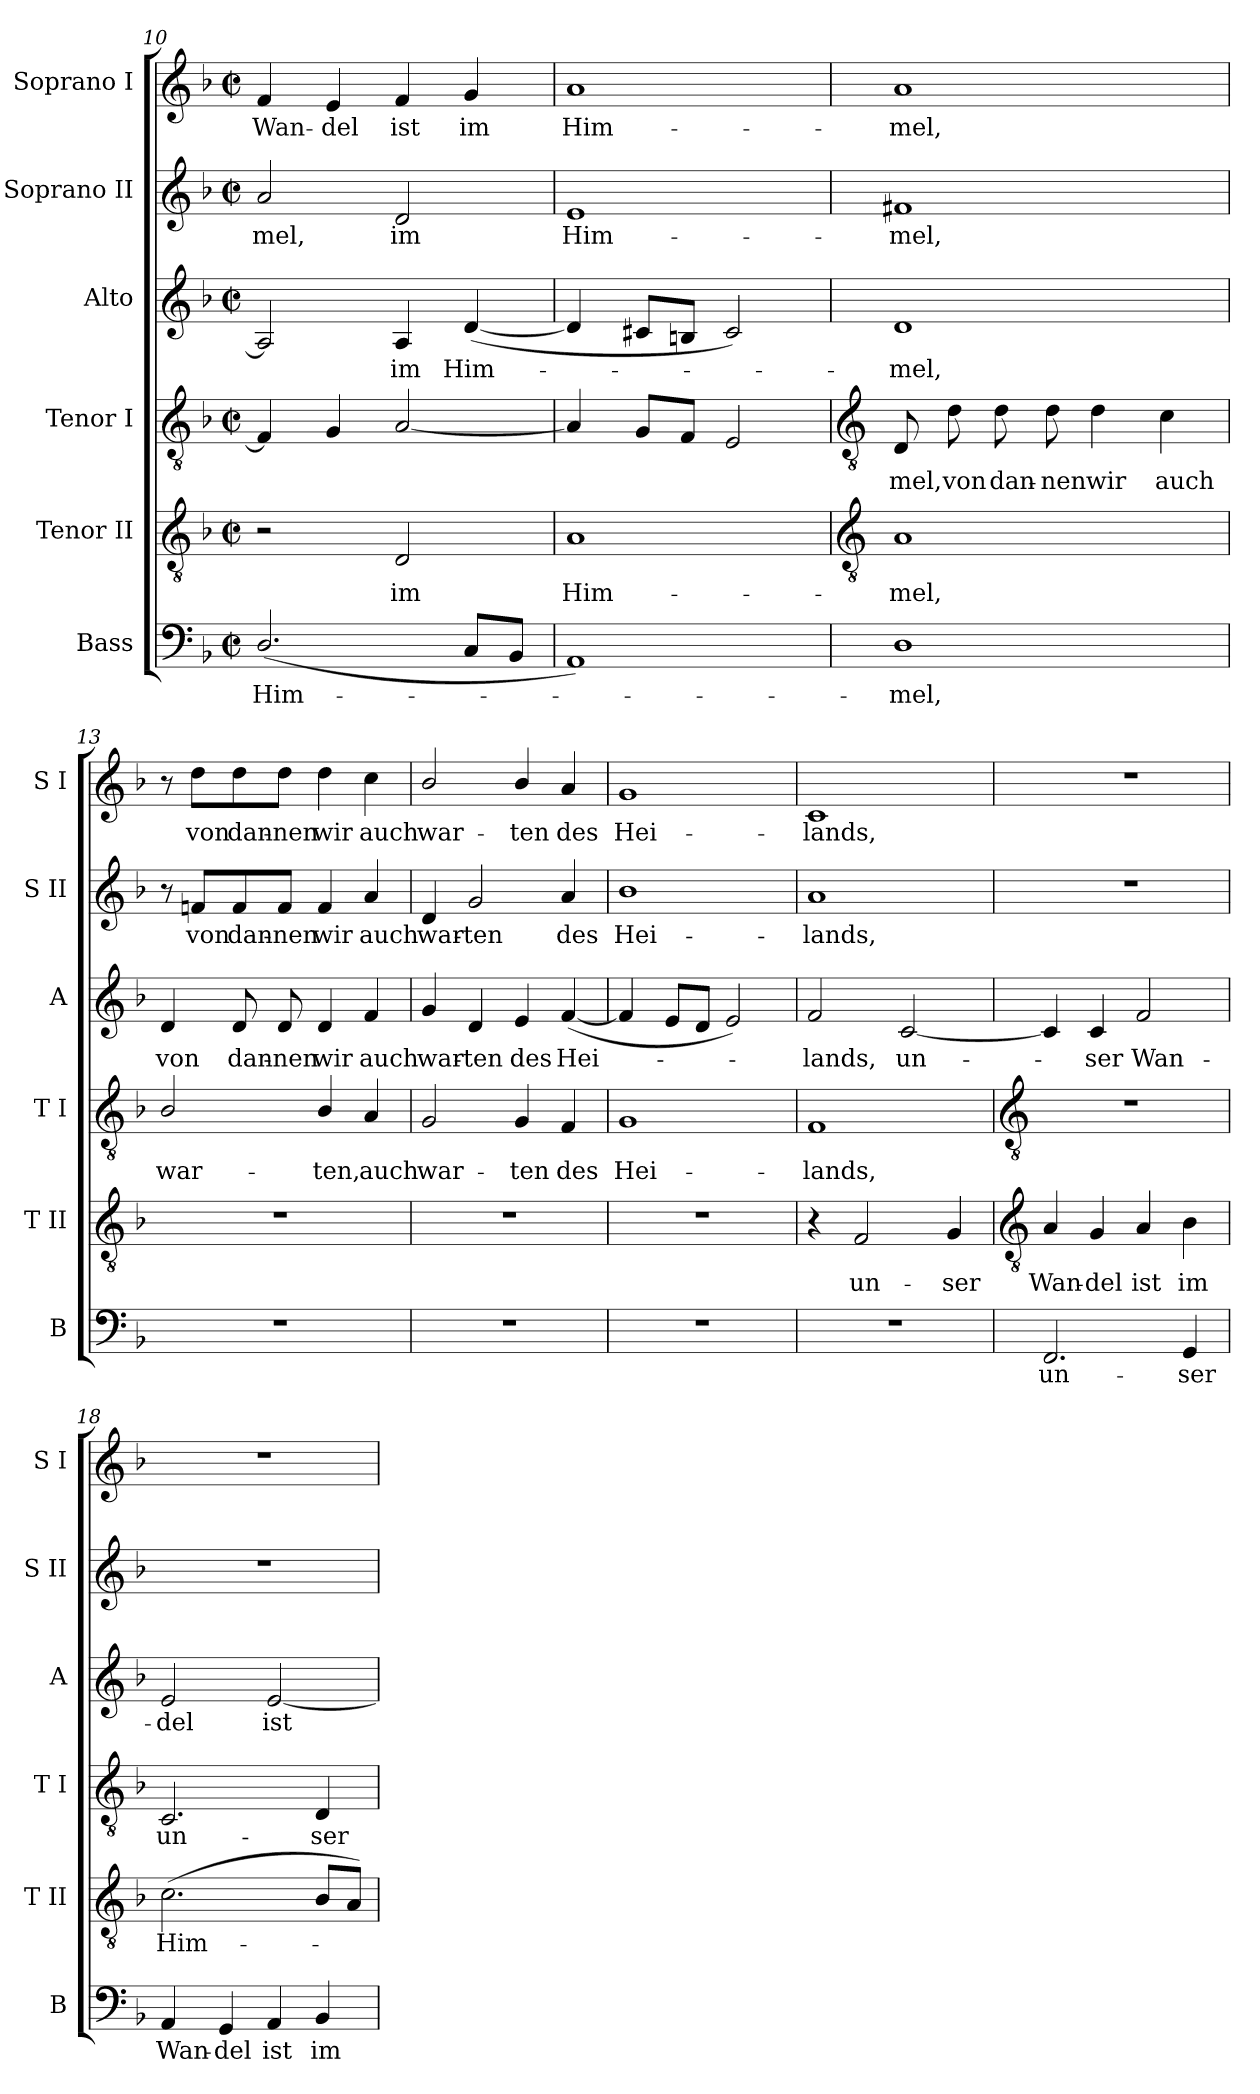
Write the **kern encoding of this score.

**kern	**text	**kern	**text	**kern	**text	**kern	**text	**kern	**text	**kern	**text
*part6	*part6	*part5	*part5	*part4	*part4	*part3	*part3	*part2	*part2	*part1	*part1
*staff6	*staff6	*staff5	*staff5	*staff4	*staff4	*staff3	*staff3	*staff2	*staff2	*staff1	*staff1
*I"Bass	*	*I"Tenor II	*	*I"Tenor I	*	*I"Alto	*	*I"Soprano II	*	*I"Soprano I	*
*I'B	*	*I'T II	*	*I'T I	*	*I'A	*	*I'S II	*	*I'S I	*
*clefF4	*	*clefGv2	*	*clefGv2	*	*clefG2	*	*clefG2	*	*clefG2	*
*k[b-]	*	*k[b-]	*	*k[b-]	*	*k[b-]	*	*k[b-]	*	*k[b-]	*
*F:	*	*F:	*	*F:	*	*F:	*	*F:	*	*F:	*
*M2/2	*	*M2/2	*	*M2/2	*	*M2/2	*	*M2/2	*	*M2/2	*
*met(c|)	*	*met(c|)	*	*met(c|)	*	*met(c|)	*	*met(c|)	*	*met(c|)	*
=10	=10	=10	=10	=10	=10	=10	=10	=10	=10	=10	=10
!	!LO:LY:b	!	!	!	!	!	!	!	!LO:LY:b	!	!LO:LY:b
(<2.D/	Him-	2r	.	4F]	.	2A]	.	2a	-mel,	4f	Wan-
!	!	!	!	!	!	!	!	!	!	!	!LO:LY:b
.	.	.	.	4G	.	.	.	.	.	4e	-del
!	!	!	!LO:LY:b	!	!	!	!LO:LY:b	!	!LO:LY:b	!	!LO:LY:b
.	.	2D	im	[2A	.	4A	im	2d	im	4f	ist
!	!	!	!	!	!	!	!LO:LY:b	!	!	!	!LO:LY:b
8CL	.	.	.	.	.	(<[4d	Him-	.	.	4g	im
8BB-J	.	.	.	.	.	.	.	.	.	.	.
=11	=11	=11	=11	=11	=11	=11	=11	=11	=11	=11	=11
!	!	!	!LO:LY:b	!	!	!	!	!	!LO:LY:b	!	!LO:LY:b
1AA)	.	1A	Him-	4A]	.	4d]	.	1e	Him-	1a	Him-
.	.	.	.	8GL	.	8c#XL	.	.	.	.	.
.	.	.	.	8FJ	.	8BnJ	.	.	.	.	.
.	.	.	.	2E	.	2c#)	.	.	.	.	.
!!LO:LB:g=z
=12	=12	=12	=12	=12	=12	=12	=12	=12	=12	=12	=12
*	*	*clefGv2	*	*clefGv2	*	*	*	*	*	*	*
!	!LO:LY:b	!	!LO:LY:b	!	!LO:LY:b	!	!LO:LY:b	!	!LO:LY:b	!	!LO:LY:b
1D	mel,	1A	-mel,	8D	mel,	1d	mel,	1f#X	-mel,	1a	-mel,
!	!	!	!	!	!LO:LY:b	!	!	!	!	!	!
.	.	.	.	8d	von	.	.	.	.	.	.
!	!	!	!	!	!LO:LY:b	!	!	!	!	!	!
.	.	.	.	8d	dan-	.	.	.	.	.	.
!	!	!	!	!	!LO:LY:b	!	!	!	!	!	!
.	.	.	.	8d	-nen	.	.	.	.	.	.
!	!	!	!	!	!LO:LY:b	!	!	!	!	!	!
.	.	.	.	4d	wir	.	.	.	.	.	.
!	!	!	!	!	!LO:LY:b	!	!	!	!	!	!
.	.	.	.	4c	auch	.	.	.	.	.	.
=13	=13	=13	=13	=13	=13	=13	=13	=13	=13	=13	=13
!	!	!	!	!	!LO:LY:b	!	!LO:LY:b	!	!	!	!
1r	.	1r	.	2B-/	war-	4d	von	8r	.	8r	.
!	!	!	!	!	!	!	!	!	!LO:LY:b	!	!LO:LY:b
.	.	.	.	.	.	.	.	8fn/L	von	8dd\L	von
!	!	!	!	!	!	!	!LO:LY:b	!	!LO:LY:b	!	!LO:LY:b
.	.	.	.	.	.	8d	dan-	8f/	dan-	8dd\	dan-
!	!	!	!	!	!	!	!LO:LY:b	!	!LO:LY:b	!	!LO:LY:b
.	.	.	.	.	.	8d	-nen	8f/J	-nen	8dd\J	-nen
!	!	!	!	!	!LO:LY:b	!	!LO:LY:b	!	!LO:LY:b	!	!LO:LY:b
.	.	.	.	4B-/	-ten,	4d	wir	4f	wir	4dd	wir
!	!	!	!	!	!LO:LY:b	!	!LO:LY:b	!	!LO:LY:b	!	!LO:LY:b
.	.	.	.	4A	auch	4f	auch	4a	auch	4cc	auch
=14	=14	=14	=14	=14	=14	=14	=14	=14	=14	=14	=14
!	!	!	!	!	!LO:LY:b	!	!LO:LY:b	!	!LO:LY:b	!	!LO:LY:b
1r	.	1r	.	2G	war-	4g	war-	4d	war-	2b-/	war-
!	!	!	!	!	!	!	!LO:LY:b	!	!LO:LY:b	!	!
.	.	.	.	.	.	4d	-ten	2g	-ten	.	.
!	!	!	!	!	!LO:LY:b	!	!LO:LY:b	!	!	!	!LO:LY:b
.	.	.	.	4G	-ten	4e	des	.	.	4b-/	-ten
!	!	!	!	!	!LO:LY:b	!	!LO:LY:b	!	!LO:LY:b	!	!LO:LY:b
.	.	.	.	4F	des	(<[4f	Hei-	4a	des	4a	des
=15	=15	=15	=15	=15	=15	=15	=15	=15	=15	=15	=15
!	!	!	!	!	!LO:LY:b	!	!	!	!LO:LY:b	!	!LO:LY:b
1r	.	1r	.	1G	Hei-	4f]	.	1b-	Hei-	1g	Hei-
.	.	.	.	.	.	8eL	.	.	.	.	.
.	.	.	.	.	.	8dJ	.	.	.	.	.
.	.	.	.	.	.	2e)	.	.	.	.	.
=16	=16	=16	=16	=16	=16	=16	=16	=16	=16	=16	=16
!	!	!	!	!	!LO:LY:b	!	!LO:LY:b	!	!LO:LY:b	!	!LO:LY:b
1r	.	4r	.	1F	-lands,	2f	lands,	1a	-lands,	1c	-lands,
!	!	!	!LO:LY:b	!	!	!	!	!	!	!	!
.	.	2F	un-	.	.	.	.	.	.	.	.
!	!	!	!	!	!	!	!LO:LY:b	!	!	!	!
.	.	.	.	.	.	[2c	un-	.	.	.	.
!	!	!	!LO:LY:b	!	!	!	!	!	!	!	!
.	.	4G	-ser	.	.	.	.	.	.	.	.
!!LO:LB:g=z
=17	=17	=17	=17	=17	=17	=17	=17	=17	=17	=17	=17
*	*	*clefGv2	*	*clefGv2	*	*	*	*	*	*	*
!	!LO:LY:b	!	!LO:LY:b	!	!	!	!	!	!	!	!
2.FF	un-	4A	Wan-	1r	.	4c]	.	1r	.	1r	.
!	!	!	!LO:LY:b	!	!	!	!LO:LY:b	!	!	!	!
.	.	4G	-del	.	.	4c	ser	.	.	.	.
!	!	!	!LO:LY:b	!	!	!	!LO:LY:b	!	!	!	!
.	.	4A	ist	.	.	2f	Wan-	.	.	.	.
!	!LO:LY:b	!	!LO:LY:b	!	!	!	!	!	!	!	!
4GG	-ser	4B-	im	.	.	.	.	.	.	.	.
=18	=18	=18	=18	=18	=18	=18	=18	=18	=18	=18	=18
!	!LO:LY:b	!	!LO:LY:b	!	!LO:LY:b	!	!LO:LY:b	!	!	!	!
4AA	Wan-	(<2.c	Him-	2.C	un-	2e	-del	1r	.	1r	.
!	!LO:LY:b	!	!	!	!	!	!	!	!	!	!
4GG	-del	.	.	.	.	.	.	.	.	.	.
!	!LO:LY:b	!	!	!	!	!	!LO:LY:b	!	!	!	!
4AA	ist	.	.	.	.	[2e	ist	.	.	.	.
!	!LO:LY:b	!	!	!	!LO:LY:b	!	!	!	!	!	!
4BB-	im	8B-L	.	4D	-ser	.	.	.	.	.	.
.	.	8AJ)	.	.	.	.	.	.	.	.	.
=	=	=	=	=	=	=	=	=	=	=	=
*-	*-	*-	*-	*-	*-	*-	*-	*-	*-	*-	*-
